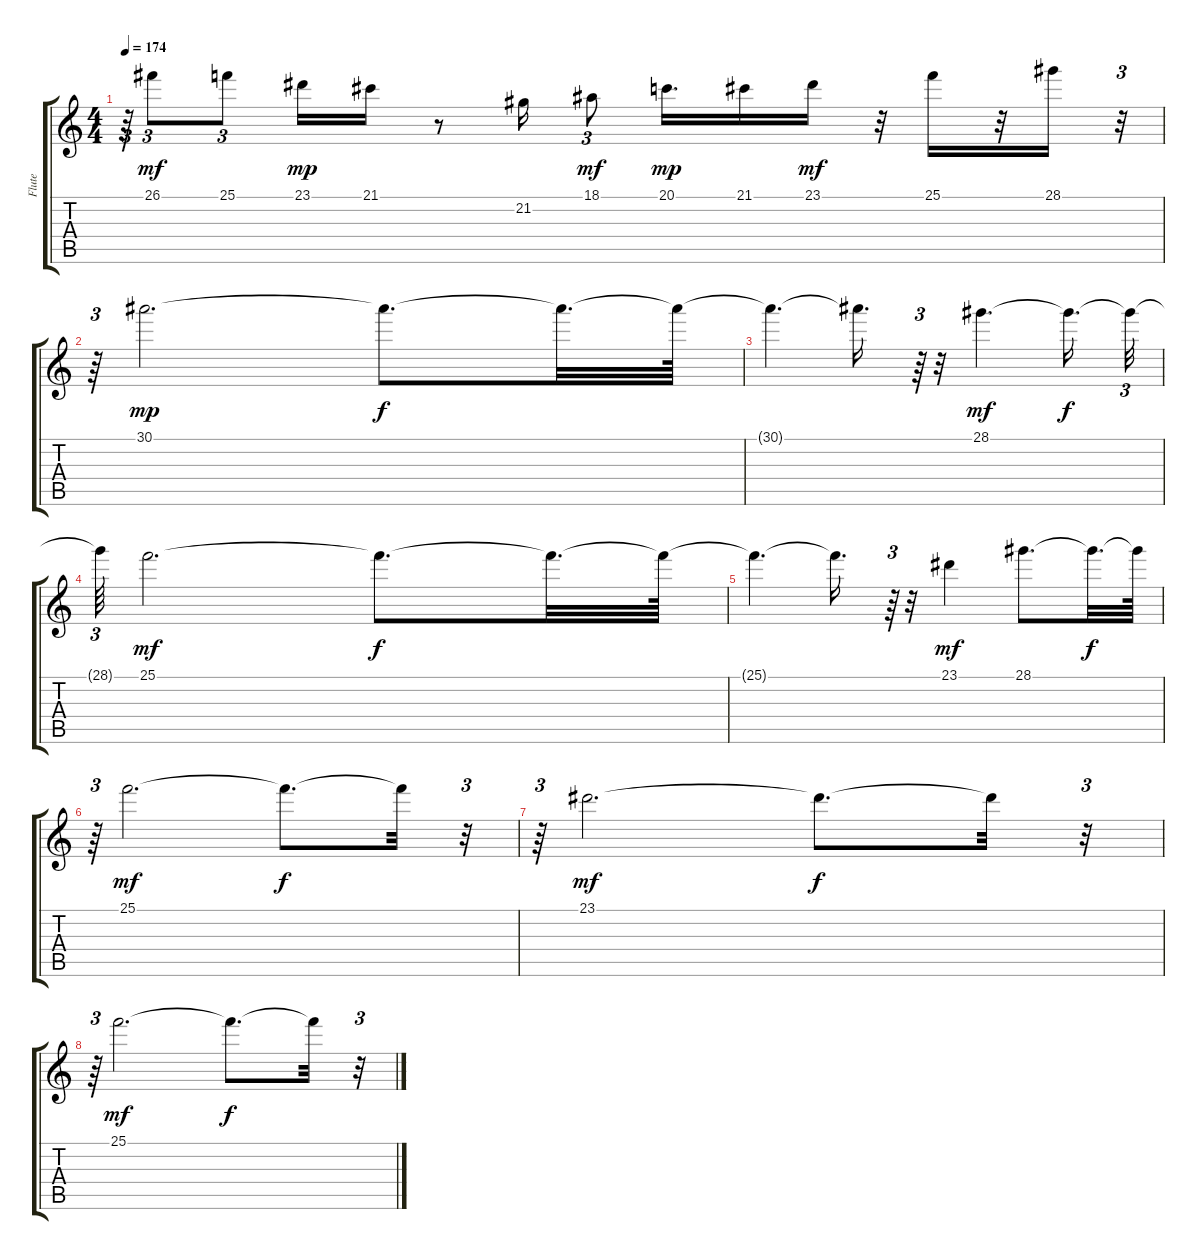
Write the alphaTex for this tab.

\track ("Flute" "Flute") {instrument panflute}
\staff {score tabs}
\tuning (E4 B3 G3 D3 A2 E2) {hide}
\ts (4 4)
\tempo 174
\clef g2
\ks c
r.64{tu (3 2) dy f} 26.1.8{tu (3 2) dy mf} 25.1.8{tu (3 2)} 23.1.16{dy mp} 21.1.16 r.8 21.2.16 18.1.8{tu (3 2) dy mf} 20.1.16{d dy mp} 21.1.16 23.1.16{dy mf} r.32 25.1.16 r.32 28.1.16 r.32{tu (3 2)} |
r.64{tu (3 2)} 30.1.2{d dy mp} 30.1{t}.8{d dy f} 30.1{t}.32{d} 30.1{t}.64 |
30.1{t}.4{d} 30.1{t}.16{d} r.64{tu (3 2)} r.32 28.1.4{d dy mf} 28.1{t}.16{d dy f} 28.1{t}.32{tu (3 2)} |
28.1{t}.64{tu (3 2)} 25.1.2{d dy mf} 25.1{t}.8{d dy f} 25.1{t}.32{d} 25.1{t}.64 |
25.1{t}.4{d} 25.1{t}.16{d} r.64{tu (3 2)} r.32 23.1.4{dy mf} 28.1.8{d} 28.1{t}.32{d dy f} 28.1{t}.64 |
r.64{tu (3 2)} 25.1.2{d dy mf} 25.1{t}.8{d dy f} 25.1{t}.32 r.32{tu (3 2)} |
r.64{tu (3 2)} 23.1.2{d dy mf} 23.1{t}.8{d dy f} 23.1{t}.32 r.32{tu (3 2)} |
r.64{tu (3 2)} 25.1.2{d dy mf} 25.1{t}.8{d dy f} 25.1{t}.32 r.32{tu (3 2)}
